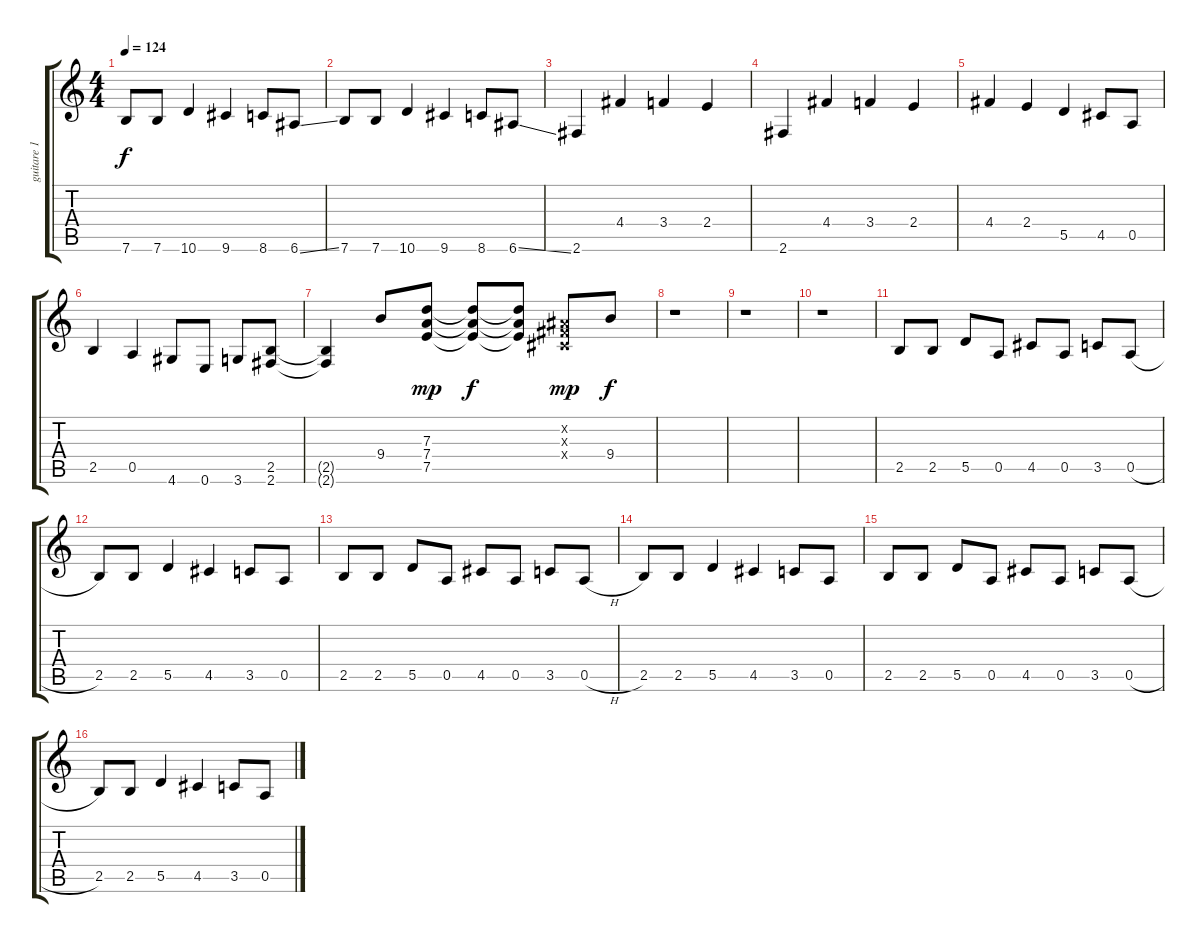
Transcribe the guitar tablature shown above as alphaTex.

\track ("guitare 1" "guitare 1") {instrument acousticguitarnylon}
\staff {score tabs}
\tuning (E4 B3 G3 D3 A2 E2) {hide}
\ts (4 4)
\tempo 124
\clef g2
\ks c
7.6.8{dy f} 7.6.8 10.6.4 9.6.4 8.6.8 6.6{ss}.8 |
7.6.8 7.6.8 10.6.4 9.6.4 8.6.8 6.6{ss}.8 |
2.6.4 4.4.4 3.4.4 2.4.4 |
2.6.4 4.4.4 3.4.4 2.4.4 |
4.4.4 2.4.4 5.5.4 4.5.8 0.5.8 |
2.5.4 0.5.4 4.6.8 0.6.8 3.6.8 (2.5 2.6).8 |
(2.5{t} 2.6{t}).4 9.4.8 (7.3 7.4 7.5).8{dy mp} (7.3{t} 7.4{t} 7.5{t}).8{dy f} (7.3{t} 7.4{t} 7.5{t}).8 (-1.2{x} -1.3{x} -1.4{x}).8{dy mp} 9.4.8{dy f} |
r.1 |
r.1 |
r.1 |
2.5.8 2.5.8 5.5.8 0.5.8 4.5.8 0.5.8 3.5.8 0.5{h}.8 |
2.5.8 2.5.8 5.5.4 4.5.4 3.5.8 0.5.8 |
2.5.8 2.5.8 5.5.8 0.5.8 4.5.8 0.5.8 3.5.8 0.5{h}.8 |
2.5.8 2.5.8 5.5.4 4.5.4 3.5.8 0.5.8 |
2.5.8 2.5.8 5.5.8 0.5.8 4.5.8 0.5.8 3.5.8 0.5{h}.8 |
2.5.8 2.5.8 5.5.4 4.5.4 3.5.8 0.5.8
